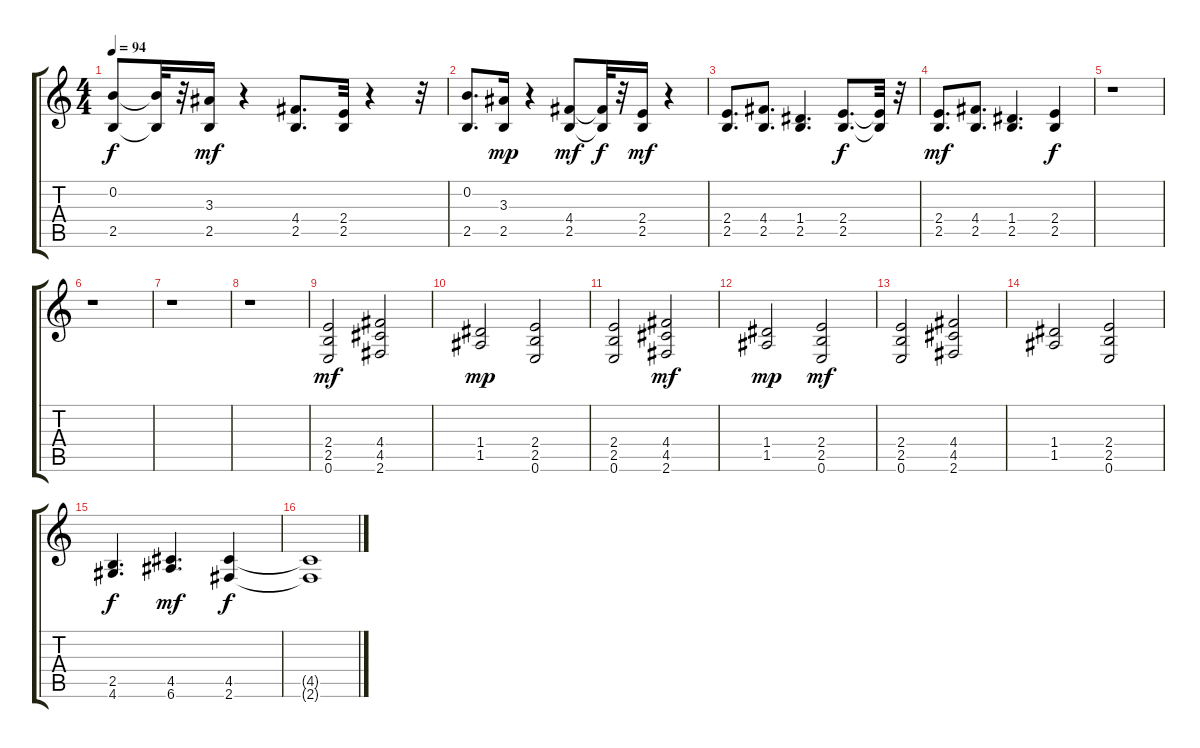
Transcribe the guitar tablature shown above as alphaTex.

\track "" {instrument distortionguitar}
\staff {score tabs}
\tuning (E4 B3 G3 D3 A2 E2) {hide}
\ts (4 4)
\tempo 94
\clef g2
\ks c
(0.2 2.5).8{dy f} (0.2{t} 2.5{t}).32 r.32 (3.3 2.5).16{dy mf} r.4 (4.4 2.5).8{d} (2.4 2.5).32 r.4 r.32 |
(0.2 2.5).8{d} (3.3 2.5).16{dy mp} r.4 (4.4 2.5).8{dy mf} (4.4{t} 2.5{t}).32{dy f} r.32 (2.4 2.5).16{dy mf} r.4 |
(2.4 2.5).8{d} (4.4 2.5).8{d} (1.4 2.5).4{d} (2.4 2.5).8{d dy f} (2.4{t} 2.5{t}).32 r.32 |
(2.4 2.5).8{d dy mf} (4.4 2.5).8{d} (1.4 2.5).4{d} (2.4 2.5).4{dy f} |
r.1 |
r.1 |
r.1 |
r.1 |
(2.4 2.5 0.6).2{dy mf} (4.4 4.5 2.6).2 |
(1.4 1.5).2{dy mp} (2.4 2.5 0.6).2 |
(2.4 2.5 0.6).2 (4.4 4.5 2.6).2{dy mf} |
(1.4 1.5).2{dy mp} (2.4 2.5 0.6).2{dy mf} |
(2.4 2.5 0.6).2 (4.4 4.5 2.6).2 |
(1.4 1.5).2 (2.4 2.5 0.6).2 |
(2.5 4.6).4{d dy f} (4.5 6.6).4{d dy mf} (4.5 2.6).4{dy f} |
(4.5{t} 2.6{t}).1
